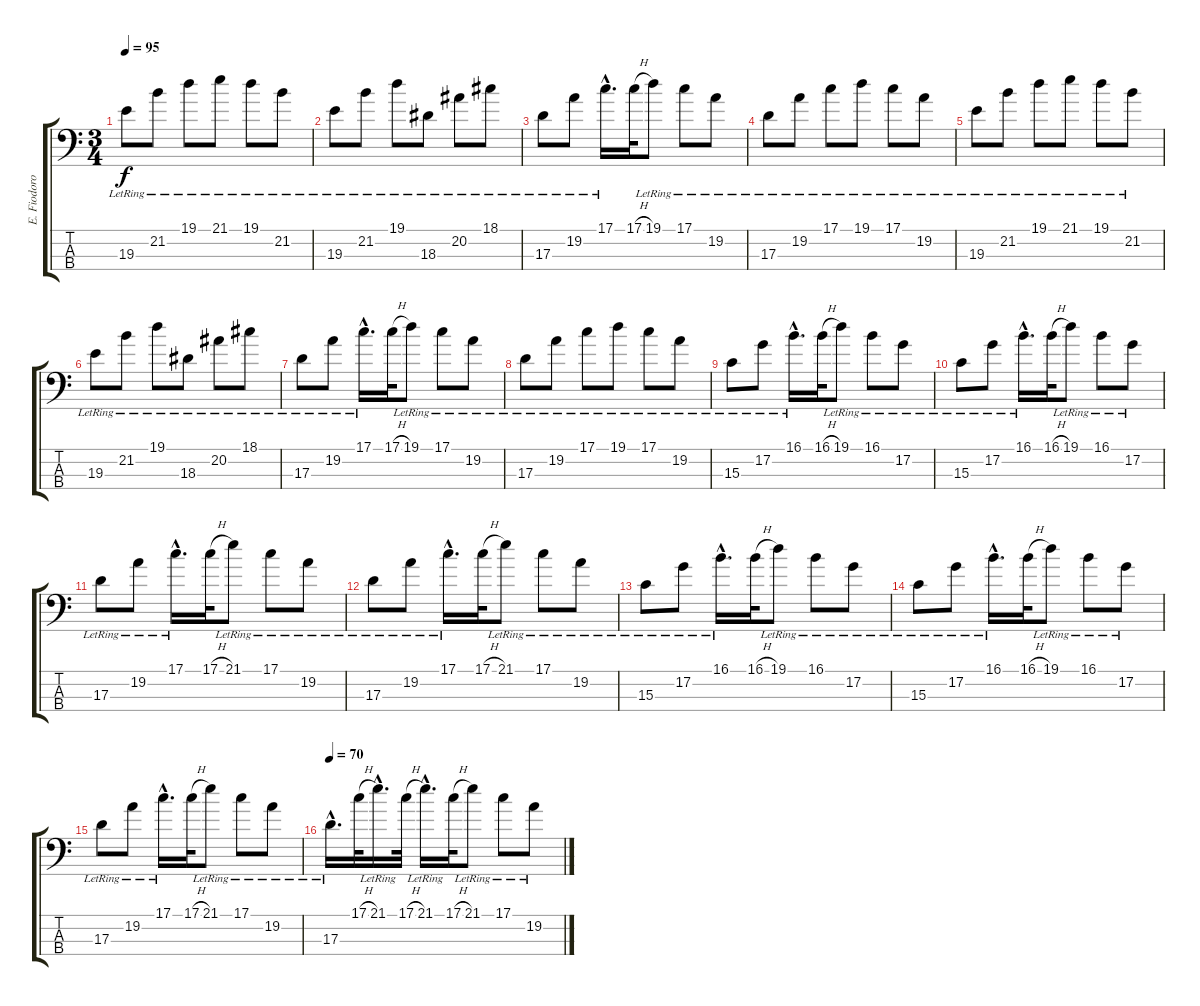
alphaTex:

\track ("E. Fiodorov - Bass" "E. Fiodoro") {instrument electricbassfinger}
\staff {score tabs}
\tuning (G2 D2 A1 E1) {hide}
\ts (3 4)
\tempo 95
\clef f4
\ks c
19.3{lr}.8{dy f} 21.2{lr}.8 19.1{lr}.8 21.1{lr}.8 19.1{lr}.8 21.2{lr}.8 |
19.3{lr}.8 21.2{lr}.8 19.1{lr}.8 18.3{lr}.8 20.2{lr}.8 18.1{lr}.8 |
17.3{lr}.8 19.2{lr}.8 17.1{hac lr}.16{d} 17.1{h}.32 19.1{lr}.8 17.1{lr}.8 19.2{lr}.8 |
17.3{lr}.8 19.2{lr}.8 17.1{lr}.8 19.1{lr}.8 17.1{lr}.8 19.2{lr}.8 |
19.3{lr}.8 21.2{lr}.8 19.1{lr}.8 21.1{lr}.8 19.1{lr}.8 21.2{lr}.8 |
19.3{lr}.8 21.2{lr}.8 19.1{lr}.8 18.3{lr}.8 20.2{lr}.8 18.1{lr}.8 |
17.3{lr}.8 19.2{lr}.8 17.1{hac lr}.16{d} 17.1{h}.32 19.1{lr}.8 17.1{lr}.8 19.2{lr}.8 |
17.3{lr}.8 19.2{lr}.8 17.1{lr}.8 19.1{lr}.8 17.1{lr}.8 19.2{lr}.8 |
15.3{lr}.8 17.2{lr}.8 16.1{hac lr}.16{d} 16.1{h}.32 19.1{lr}.8 16.1{lr}.8 17.2{lr}.8 |
15.3{lr}.8 17.2{lr}.8 16.1{hac lr}.16{d} 16.1{h}.32 19.1{lr}.8 16.1{lr}.8 17.2{lr}.8 |
17.3{lr}.8 19.2{lr}.8 17.1{hac lr}.16{d} 17.1{h}.32 21.1{lr}.8 17.1{lr}.8 19.2{lr}.8 |
17.3{lr}.8 19.2{lr}.8 17.1{hac lr}.16{d} 17.1{h}.32 21.1{lr}.8 17.1{lr}.8 19.2{lr}.8 |
15.3{lr}.8 17.2{lr}.8 16.1{hac lr}.16{d} 16.1{h}.32 19.1{lr}.8 16.1{lr}.8 17.2{lr}.8 |
15.3{lr}.8 17.2{lr}.8 16.1{hac lr}.16{d} 16.1{h}.32 19.1{lr}.8 16.1{lr}.8 17.2{lr}.8 |
17.3{lr}.8 19.2{lr}.8 17.1{hac lr}.16{d} 17.1{h}.32 21.1{lr}.8 17.1{lr}.8 19.2{lr}.8 |
\tempo 70
17.3{hac lr}.16{d} 17.1{h}.32 21.1{hac lr}.16{d} 17.1{h}.32 21.1{hac lr}.16{d} 17.1{h}.32 21.1{lr}.8 17.1{lr}.8 19.2{lr}.8
